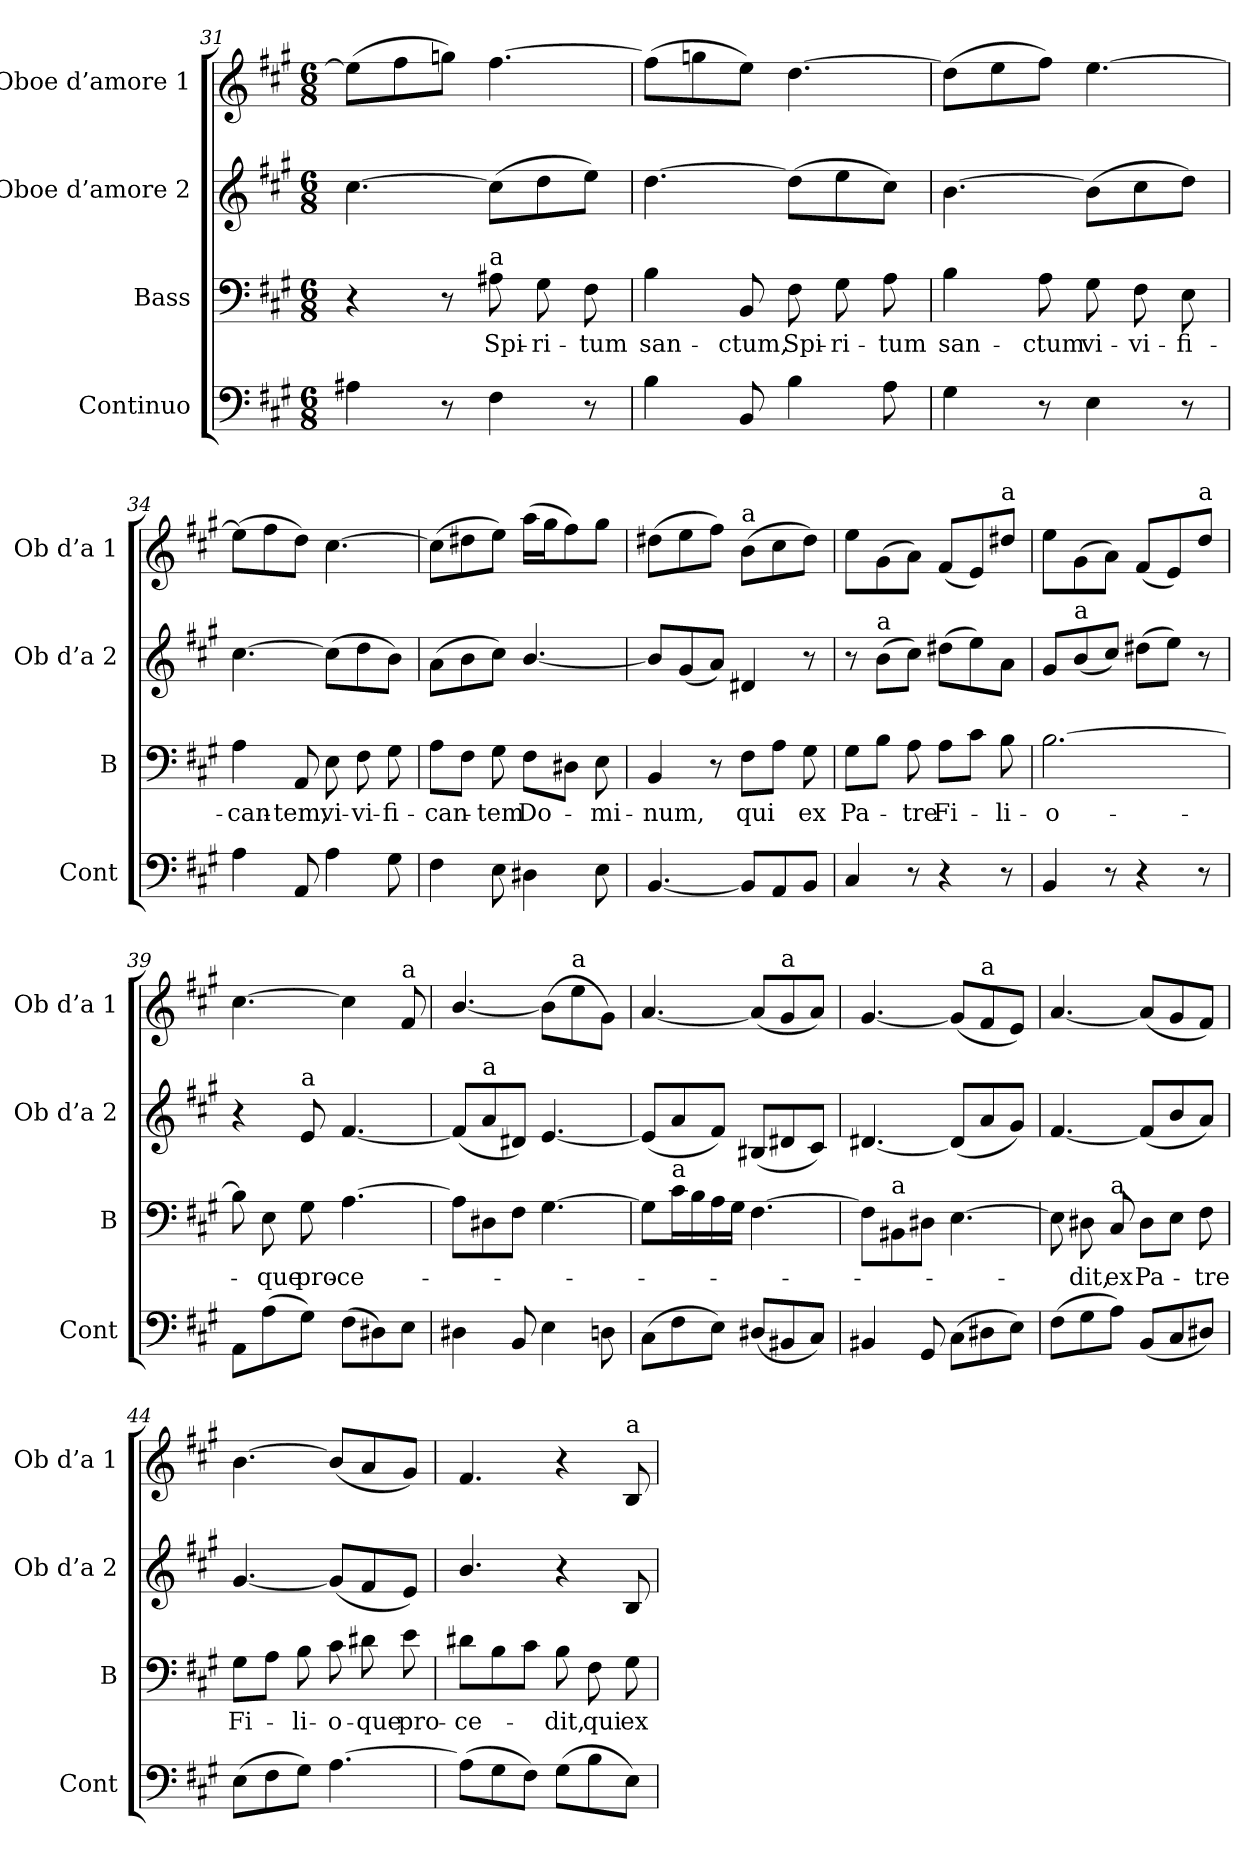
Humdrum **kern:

**kern	**kern	**text	**kern	**kern
*part4	*part3	*part3	*part2	*part1
*staff4	*staff3	*staff3	*staff2	*staff1
*I"Continuo	*I"Bass	*	*I"Oboe d’amore 2	*I"Oboe d’amore 1
*I'Cont	*I'B	*	*I'Ob d’a 2	*I'Ob d’a 1
*clefF4	*clefF4	*	*clefG2	*clefG2
*k[f#c#g#]	*k[f#c#g#]	*	*k[f#c#g#]	*k[f#c#g#]
*M6/8	*M6/8	*	*M6/8	*M6/8
=31	=31	=31	=31	=31
4A#X\	4r	.	[4.cc#\	(8ee\L]
.	.	.	.	8ff#\
8r	8r	.	.	8ggn\J)
!	!LO:TX:a:t=a	!	!	!
!	!	!LO:LY:b	!	!
4F#\	8A#X\	Spi-	(8cc#\L]	[4.ff#\
!	!	!LO:LY:b	!	!
.	8G#\	-ri-	8dd\	.
!	!	!LO:LY:b	!	!
8r	8F#\	-tum	8ee\J)	.
=32	=32	=32	=32	=32
!	!	!LO:LY:b	!	!
4B\	4B\	san-	[4.dd\	(8ff#\L]
.	.	.	.	8ggn\
!	!	!LO:LY:b	!	!
8BB/	8BB/	-ctum,	.	8ee\J)
!	!	!LO:LY:b	!	!
4B\	8F#\	Spi-	(8dd\L]	[4.dd\
!	!	!LO:LY:b	!	!
.	8G#\	-ri-	8ee\	.
!	!	!LO:LY:b	!	!
8A\	8A\	-tum	8cc#\J)	.
=33	=33	=33	=33	=33
!	!	!LO:LY:b	!	!
4G#\	4B\	san-	[4.b\	(8dd\L]
.	.	.	.	8ee\
!	!	!LO:LY:b	!	!
8r	8A\	-ctum	.	8ff#\J)
!	!	!LO:LY:b	!	!
4E\	8G#\	vi-	(8b\L]	[4.ee\
!	!	!LO:LY:b	!	!
.	8F#\	-vi-	8cc#\	.
!	!	!LO:LY:b	!	!
8r	8E\	-fi-	8dd\J)	.
=34	=34	=34	=34	=34
!	!	!LO:LY:b	!	!
4A\	4A\	-can-	[4.cc#\	(8ee\L]
.	.	.	.	8ff#\
!	!	!LO:LY:b	!	!
8AA/	8AA/	-tem,	.	8dd\J)
!	!	!LO:LY:b	!	!
4A\	8E\	vi-	(8cc#\L]	[4.cc#\
!	!	!LO:LY:b	!	!
.	8F#\	-vi-	8dd\	.
!	!	!LO:LY:b	!	!
8G#\	8G#\	-fi-	8b\J)	.
=35	=35	=35	=35	=35
!	!	!LO:LY:b	!	!
4F#\	8A\L	-can-	(8a\L	(8cc#\L]
.	8F#\J	.	8b\	8dd#X\
!	!	!LO:LY:b	!	!
8E\	8G#\	-tem	8cc#\J)	8ee\J)
!	!	!LO:LY:b	!	!
4D#X\	8F#\L	Do-	[4.b/	(16aa\LL
.	.	.	.	16gg#\J
.	8D#X\J	.	.	8ff#\)
!	!	!LO:LY:b	!	!
8E\	8E\	-mi-	.	8gg#\J
!!LO:LB:g=z
=36	=36	=36	=36	=36
!	!	!LO:LY:b	!	!
[4.BB/	4BB/	-num,	8b/L]	(8dd#X\L
.	.	.	(8g#/	8ee\
.	8r	.	8a/J)	8ff#\J)
!	!	!	!	!LO:TX:a:t=a
!	!	!LO:LY:b	!	!
8BB/L]	8F#\L	qui	4d#X/	(8b\L
8AA/	8A\J	.	.	8cc#\
!	!	!LO:LY:b	!	!
8BB/J	8G#\	ex	8r	8dd#\J)
=37	=37	=37	=37	=37
!	!	!LO:LY:b	!	!
4C#/	8G#\L	Pa-	8r	8ee\L
!	!	!	!LO:TX:a:t=a	!
.	8B\J	.	(8b\L	(8g#\
!	!	!LO:LY:b	!	!
8r	8A\	-tre	8cc#\J)	8a\J)
!	!	!LO:LY:b	!	!
4r	8A\L	Fi-	(8dd#X\L	(8f#/L
.	8c#\J	.	8ee\)	8e/)
!	!	!	!	!LO:TX:a:t=a
!	!	!LO:LY:b	!	!
8r	8B\	-li-	8a\J	8dd#X/J
=38	=38	=38	=38	=38
!	!	!LO:LY:b	!	!
4BB/	[2.B\	-o-	8g#/L	8ee\L
!	!	!	!LO:TX:a:t=a	!
.	.	.	(8b/	(8g#\
8r	.	.	8cc#/J)	8a\J)
4r	.	.	(8dd#X\L	(8f#/L
.	.	.	8ee\J)	8e/)
!	!	!	!	!LO:TX:a:t=a
8r	.	.	8r	8dd/J
=39	=39	=39	=39	=39
8AA\L	8B\]	.	4r	[4.cc#\
!	!	!LO:LY:b	!	!
(8A\	8E\	-que	.	.
!	!	!	!LO:TX:a:t=a	!
!	!	!LO:LY:b	!	!
8G#\J)	8G#\	pro-	8e/	.
!	!	!LO:LY:b	!	!
(8F#\L	[4.A\	-ce-	[4.f#/	4cc#\]
8D#X\)	.	.	.	.
!	!	!	!	!LO:TX:a:t=a
8E\J	.	.	.	8f#/
=40	=40	=40	=40	=40
4D#X\	8A\L]	.	(8f#/L]	[4.b/
!	!	!	!LO:TX:a:t=a	!
.	8D#X\	.	8a/	.
8BB/	8F#\J	.	8d#X/J)	.
4E\	[4.G#\	.	[4.e/	(8b\L]
!	!	!	!	!LO:TX:a:t=a
.	.	.	.	8ee\
8Dn\	.	.	.	8g#\J)
=41	=41	=41	=41	=41
(8C#\L	8G#\L]	.	(8e/L]	[4.a/
!	!LO:TX:a:t=a	!	!	!
8F#\	16c#\L	.	8a/	.
.	16B\	.	.	.
8E\J)	16A\	.	8f#/J)	.
.	16G#\JJ	.	.	.
(8D#X/L	[4.F#\	.	(8B#X/L	(8a/L]
!	!	!	!	!LO:TX:a:t=a
8BB#X/	.	.	8d#X/	8g#/
8C#/J)	.	.	8c#/J)	8a/J)
!!LO:LB:g=z
=42	=42	=42	=42	=42
4BB#X/	8F#\L]	.	[4.d#X/	[4.g#/
!	!LO:TX:a:t=a	!	!	!
.	8BB#X\	.	.	.
8GG#/	8D#X\J	.	.	.
(8C#\L	[4.E\	.	(8d#/L]	(8g#/L]
!	!	!	!	!LO:TX:a:t=a
8D#X\	.	.	8a/	8f#/
8E\J)	.	.	8g#/J)	8e/J)
=43	=43	=43	=43	=43
(8F#\L	8E\]	.	[4.f#/	[4.a/
!	!	!LO:LY:b	!	!
8G#\	8D#X\	-dit,	.	.
!	!LO:TX:a:t=a	!	!	!
!	!	!LO:LY:b	!	!
8A\J)	8C#/	ex	.	.
!	!	!LO:LY:b	!	!
(8BB/L	8D#\L	Pa-	(8f#/L]	(8a/L]
8C#/	8E\J	.	8b/	8g#/
!	!	!LO:LY:b	!	!
8D#X/J)	8F#\	-tre	8a/J)	8f#/J)
=44	=44	=44	=44	=44
!	!	!LO:LY:b	!	!
(8E\L	8G#\L	Fi-	[4.g#/	[4.b\
8F#\	8A\J	.	.	.
!	!	!LO:LY:b	!	!
8G#\J)	8B\	-li-	.	.
!	!	!LO:LY:b	!	!
[4.A\	8c#\	-o-	(8g#/L]	(8b/L]
!	!	!LO:LY:b	!	!
.	8d#X\	-que	8f#/	8a/
!	!	!LO:LY:b	!	!
.	8e\	pro-	8e/J)	8g#/J)
=45	=45	=45	=45	=45
!	!	!LO:LY:b	!	!
(8A\L]	8d#X\L	-ce-	4.b/	4.f#/
8G#\	8B\	.	.	.
8F#\J)	8c#\J	.	.	.
!	!	!LO:LY:b	!	!
(8G#\L	8B\	-dit,	4r	4r
!	!	!LO:LY:b	!	!
8B\	8F#\	qui	.	.
!	!	!	!	!LO:TX:a:t=a
!	!	!LO:LY:b	!	!
8E\J)	8G#\	ex	8B/	8B/
=	=	=	=	=
*-	*-	*-	*-	*-
